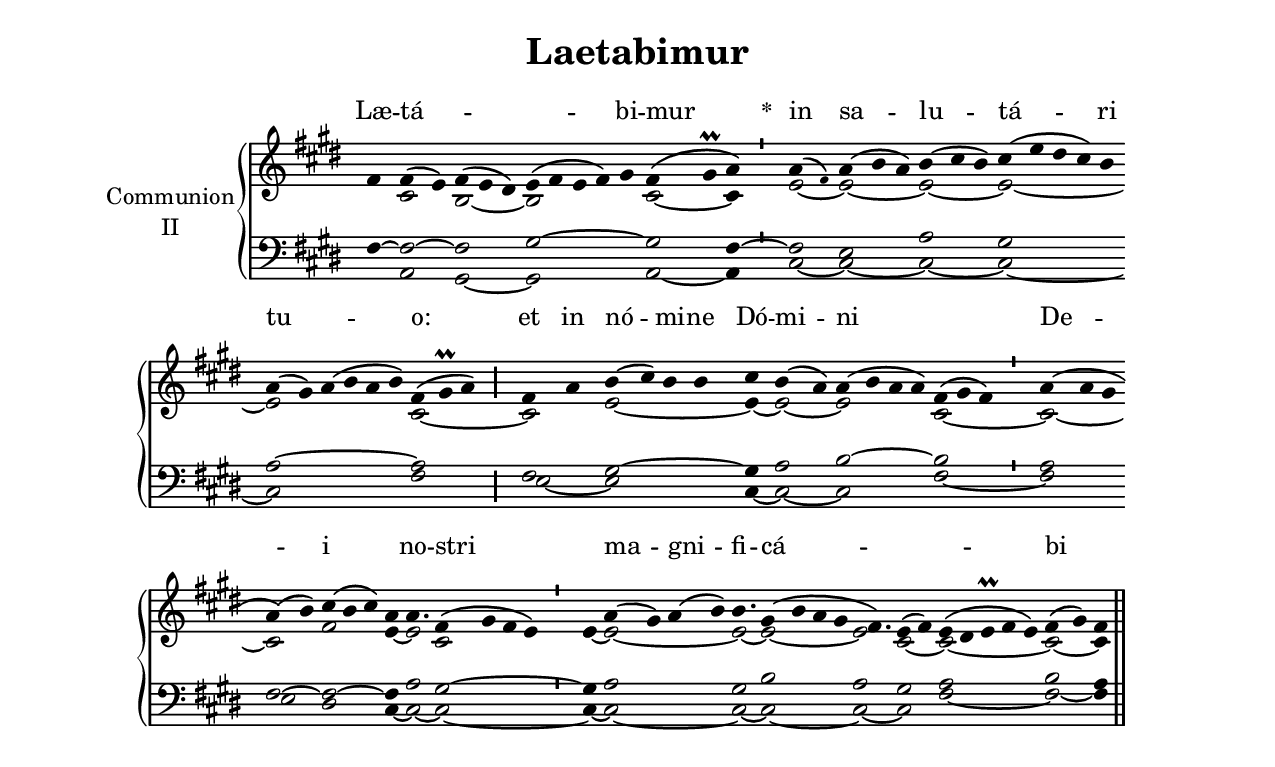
\version "2.18"
\include "gregorian.ly"
\include "noh2.ily"


%Page reference: page i.262
%(volume.page)

global = {
 \key fis \dorian
 \cadenzaOn 
}

\header {
  title = \markup \center-column {"Laetabimur" \vspace #1 }
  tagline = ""
  composer = ""
}

\paper {
 #(include-special-characters)
  oddHeaderMarkup = \markup \fill-line {
    \line {}
    \center-column {
      \on-the-fly #first-page     " "
      \on-the-fly #not-first-page "Laetabimur"
    }
    \line { \on-the-fly #print-page-number-check-first \fromproperty #'page:page-number-string }
  }
  evenHeaderMarkup = \markup \fill-line {
    \line { \on-the-fly #print-page-number-check-first \fromproperty #'page:page-number-string }
    \center-column { "Laetabimur" }
    \line {}
  }
}

chantText = \lyricmode {
Læ -- tá -- _ _ bi -- mur 
\set stanza = " * " in sa -- lu -- tá -- ri tu -- _ o: 
et in nó -- mi -- ne Dó -- mi -- ni _ De -- i _ no -- stri _ ma -- gni -- fi -- cá -- _ _ bi -- _ mur. }

chantMusic = {
\tieDown   fis'4 fis'4 ( e'4) fis'4 ( e'4 dis'4) e'4 ( fis'4 e'4 fis'4) gis'4 fis'4 ( gis'\prall a'4) \divisioMinima
 a'4 ( \once \tweak #'font-size #-4 fis' ) a'4 ( b'4 a'4) b'4 ( cis''4 b'4) cis''4 ( e''4 dis''4 cis''4) b'4 \forceBreak
 a'4 ( gis'4) a'4 ( b'4 a'4 b'4) fis'4 ( gis'\prall a'4) \divisioMaior
 fis'4 a'4 b'4 ( cis''4) b'4 b'4 cis''4 b'4 ( a'4) a'4 ( b'4 a'4 a'4) fis'4 ( gis'4 fis'4) \divisioMinima
 a'4 ( a'4 gis'4 \forceBreak
) a'4 ( b'4) cis''4 ( b'4 cis''4) a'4 a'4. fis'4 ( gis'4 fis'4 e'4) \divisioMinima
 e'4 a'4 ( gis'4) a'4 ( b'4) b'4. gis'4 ( b'4 a'4 gis'4 fis'4.) e'4 ( fis'4) e'4 ( dis'4 e'\prall fis'4 e'4) fis'4 ( gis'4) fis'4 \finalis

}

altoMusic = {
r4 cis'2 b2*3/2 ~ b2*5/2 cis'2 ~ cis'4 \divisioMinima
e'2 ~ e'2*3/2 ~ e'2*3/2 ~ e'2*5/2 ~ e'2*6/2 cis'2*3/2 ~ \divisioMaior
cis'2 e'2*4/2 ~ e'4 ~ e'2 ~ e'2*4/2 cis'2*3/2 ~ \divisioMinima
cis'2*3/2 ~ cis'2 fis'2*3/2 e'4 ~ e'2*3/4 cis'2*4/2 \divisioMinima
e'4 ~ e'2*4/2 ~ e'2*3/4 ~ e'2*4/2 ~ e'2*3/4 cis'2 ~ cis'2*5/2 ~ cis'2 ~ cis'4 \finalis
}

tenorMusic = {
fis4 ~ fis2 ~ fis2*3/2 gis2*5/2 ~ gis2 fis4 ~ \divisioMinima
fis2 e2*3/2 a2*3/2 gis2*5/2 a2*6/2 ~ a2*3/2 \divisioMaior
fis2 gis2*4/2 ~ gis4 a2 b2*4/2 ~ b2*3/2 \divisioMinima
a2*3/2 fis2 ~ fis2*3/2 ~ fis4 a2*3/4 gis2*4/2 ~ \divisioMinima
gis4 a2*4/2 gis2*3/4 b2*4/2 a2*3/4 gis2 a2*5/2 b2 a4 \finalis
}

bassMusic = {
r4 a,2 gis,2*3/2 ~ gis,2*5/2 a,2 ~ a,4 \divisioMinima
cis2 ~ cis2*3/2 ~ cis2*3/2 ~ cis2*5/2 ~ cis2*6/2 fis2*3/2 \divisioMaior
e2 ~ e2*4/2 cis4 ~ cis2 ~ cis2*4/2 fis2*3/2 ~ \divisioMinima
fis2*3/2 e2 dis2*3/2 cis4 ~ cis2*3/4 ~ cis2*4/2 ~ \divisioMinima
cis4 ~ cis2*4/2 ~ cis2*3/4 ~ cis2*4/2 ~ cis2*3/4 ~ cis2 fis2*5/2 ~ fis2 ~ fis4 \finalis
}

voiceLines = {
\voiceLineStyle


}

\score{
  <<
    \new GrandStaff <<
      \set GrandStaff.autoBeaming = ##f
      \set GrandStaff.instrumentName = \markup \center-column {
        "Communion"
        "II"
      }
      \new Staff = up <<
        \new Voice = "chant" {
          \voiceOne \global \chantMusic
        }
        \new Voice {
          \voiceTwo \global \altoMusic
        }
      >>

      \new Staff = down <<
        \clef bass
        \new Voice {
          \voiceOne \global \tenorMusic
        }
        \new Voice {
          \voiceTwo \global \bassMusic
        }
	\new Voice {
        \voiceThree \global \voiceLines
        }
      >>
    >>
    \new Lyrics \lyricsto chant {
      \chantText
    }
  >>
  \layout{
  }
  \midi{
    \tempo 4 = 125
  }
}
